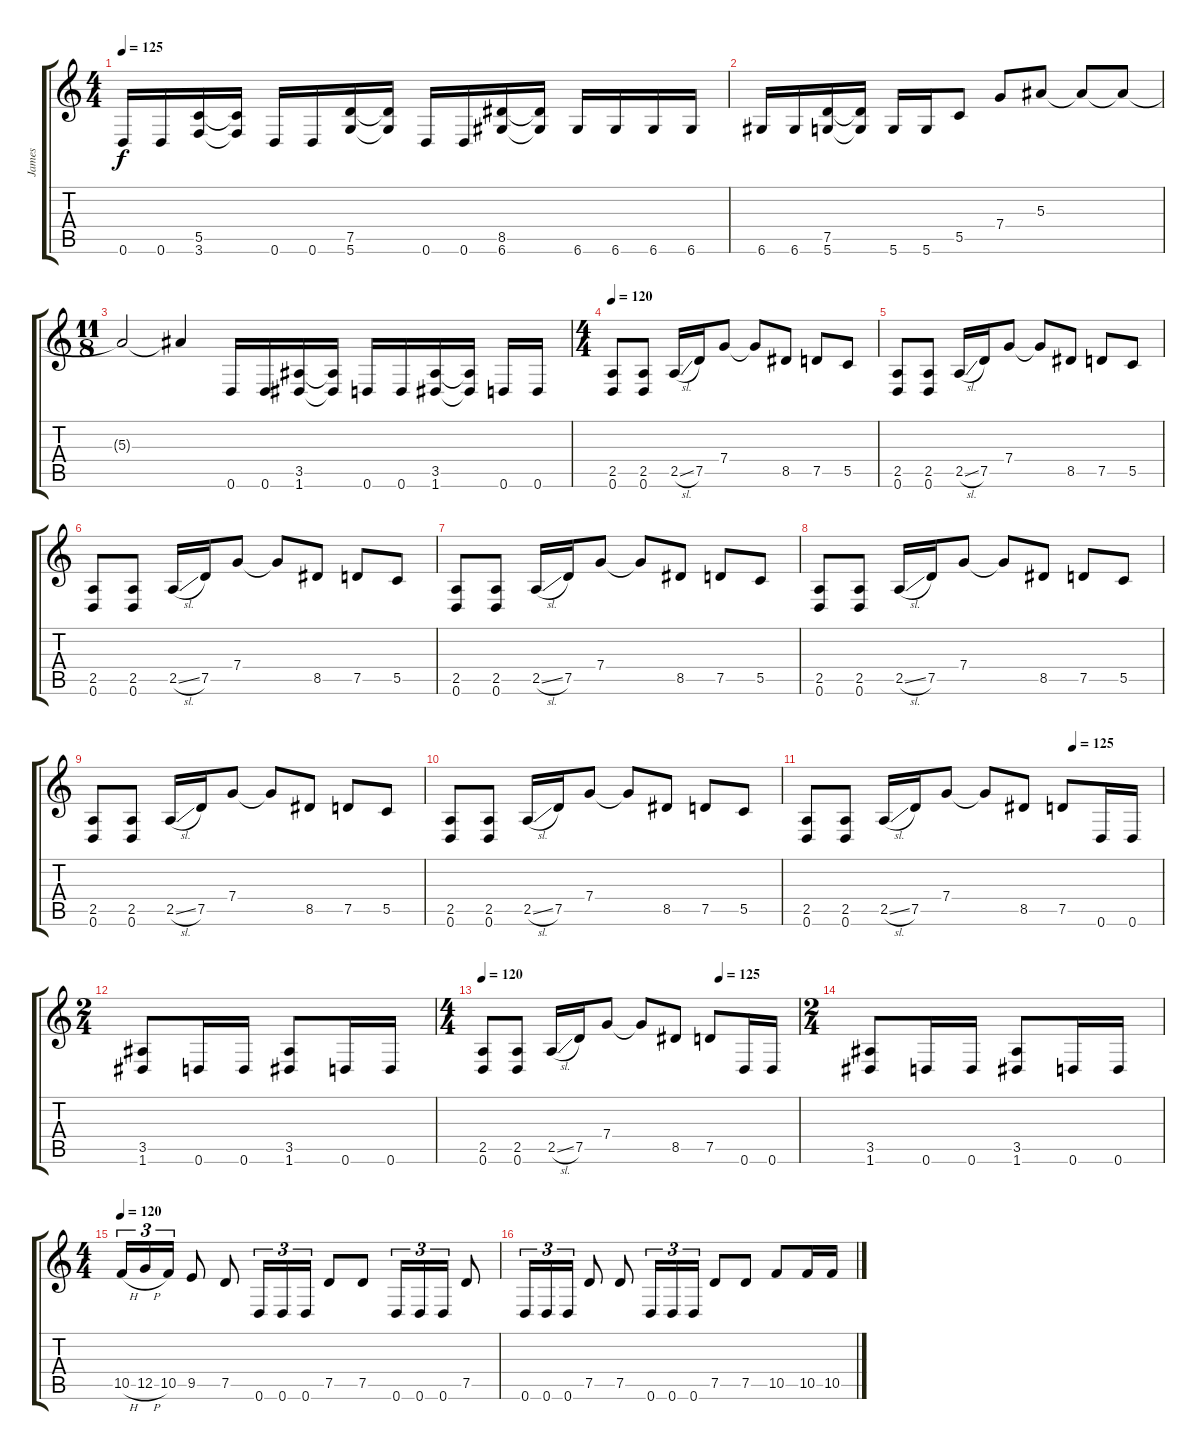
\track ("James" "James") {instrument distortionguitar}
\staff {score tabs}
\tuning (D4 A3 F3 C3 G2 D2) {hide}
\ts (4 4)
\tempo 125
\clef g2
\ks c
0.6.16{dy f} 0.6.16 (5.5 3.6).16 (5.5{t} 3.6{t}).16 0.6.16 0.6.16 (7.5 5.6).16 (7.5{t} 5.6{t}).16 0.6.16 0.6.16 (8.5 6.6).16 (8.5{t} 6.6{t}).16 6.6.16 6.6.16 6.6.16 6.6.16 |
6.6.16 6.6.16 (7.5 5.6).16 (7.5{t} 5.6{t}).16 5.6.16 5.6.16 5.5.8 7.4.8 5.3.8 5.3{t}.8 5.3{t}.8 |
\ts (11 8)
5.3{t}.2 5.3{t}.4 0.6.16 0.6.16 (3.5 1.6).16 (3.5{t} 1.6{t}).16 0.6.16 0.6.16 (3.5 1.6).16 (3.5{t} 1.6{t}).16 0.6.16 0.6.16 |
\ts (4 4)
\tempo 120
(2.5 0.6).8 (2.5 0.6).8 2.5{sl}.16 7.5.16 7.4.8 7.4{t}.8 8.5.8 7.5.8 5.5.8 |
(2.5 0.6).8 (2.5 0.6).8 2.5{sl}.16 7.5.16 7.4.8 7.4{t}.8 8.5.8 7.5.8 5.5.8 |
(2.5 0.6).8 (2.5 0.6).8 2.5{sl}.16 7.5.16 7.4.8 7.4{t}.8 8.5.8 7.5.8 5.5.8 |
(2.5 0.6).8 (2.5 0.6).8 2.5{sl}.16 7.5.16 7.4.8 7.4{t}.8 8.5.8 7.5.8 5.5.8 |
(2.5 0.6).8 (2.5 0.6).8 2.5{sl}.16 7.5.16 7.4.8 7.4{t}.8 8.5.8 7.5.8 5.5.8 |
(2.5 0.6).8 (2.5 0.6).8 2.5{sl}.16 7.5.16 7.4.8 7.4{t}.8 8.5.8 7.5.8 5.5.8 |
(2.5 0.6).8 (2.5 0.6).8 2.5{sl}.16 7.5.16 7.4.8 7.4{t}.8 8.5.8 7.5.8 5.5.8 |
\tempo (125 0.75)
(2.5 0.6).8 (2.5 0.6).8 2.5{sl}.16 7.5.16 7.4.8 7.4{t}.8 8.5.8 7.5.8 0.6.16 0.6.16 |
\ts (2 4)
(3.5 1.6).8 0.6.16 0.6.16 (3.5 1.6).8 0.6.16 0.6.16 |
\ts (4 4)
\tempo 120
\tempo (125 0.75)
(2.5 0.6).8 (2.5 0.6).8 2.5{sl}.16 7.5.16 7.4.8 7.4{t}.8 8.5.8 7.5.8 0.6.16 0.6.16 |
\ts (2 4)
(3.5 1.6).8 0.6.16 0.6.16 (3.5 1.6).8 0.6.16 0.6.16 |
\ts (4 4)
\tempo 120
10.5{h}.16{tu (3 2)} 12.5{h}.16{tu (3 2)} 10.5.16{tu (3 2)} 9.5.8 7.5.8 0.6.16{tu (3 2)} 0.6.16{tu (3 2)} 0.6.16{tu (3 2)} 7.5.8 7.5.8 0.6.16{tu (3 2)} 0.6.16{tu (3 2)} 0.6.16{tu (3 2)} 7.5.8 |
0.6.16{tu (3 2)} 0.6.16{tu (3 2)} 0.6.16{tu (3 2)} 7.5.8 7.5.8 0.6.16{tu (3 2)} 0.6.16{tu (3 2)} 0.6.16{tu (3 2)} 7.5.8 7.5.8 10.5.8 10.5.16 10.5.16
